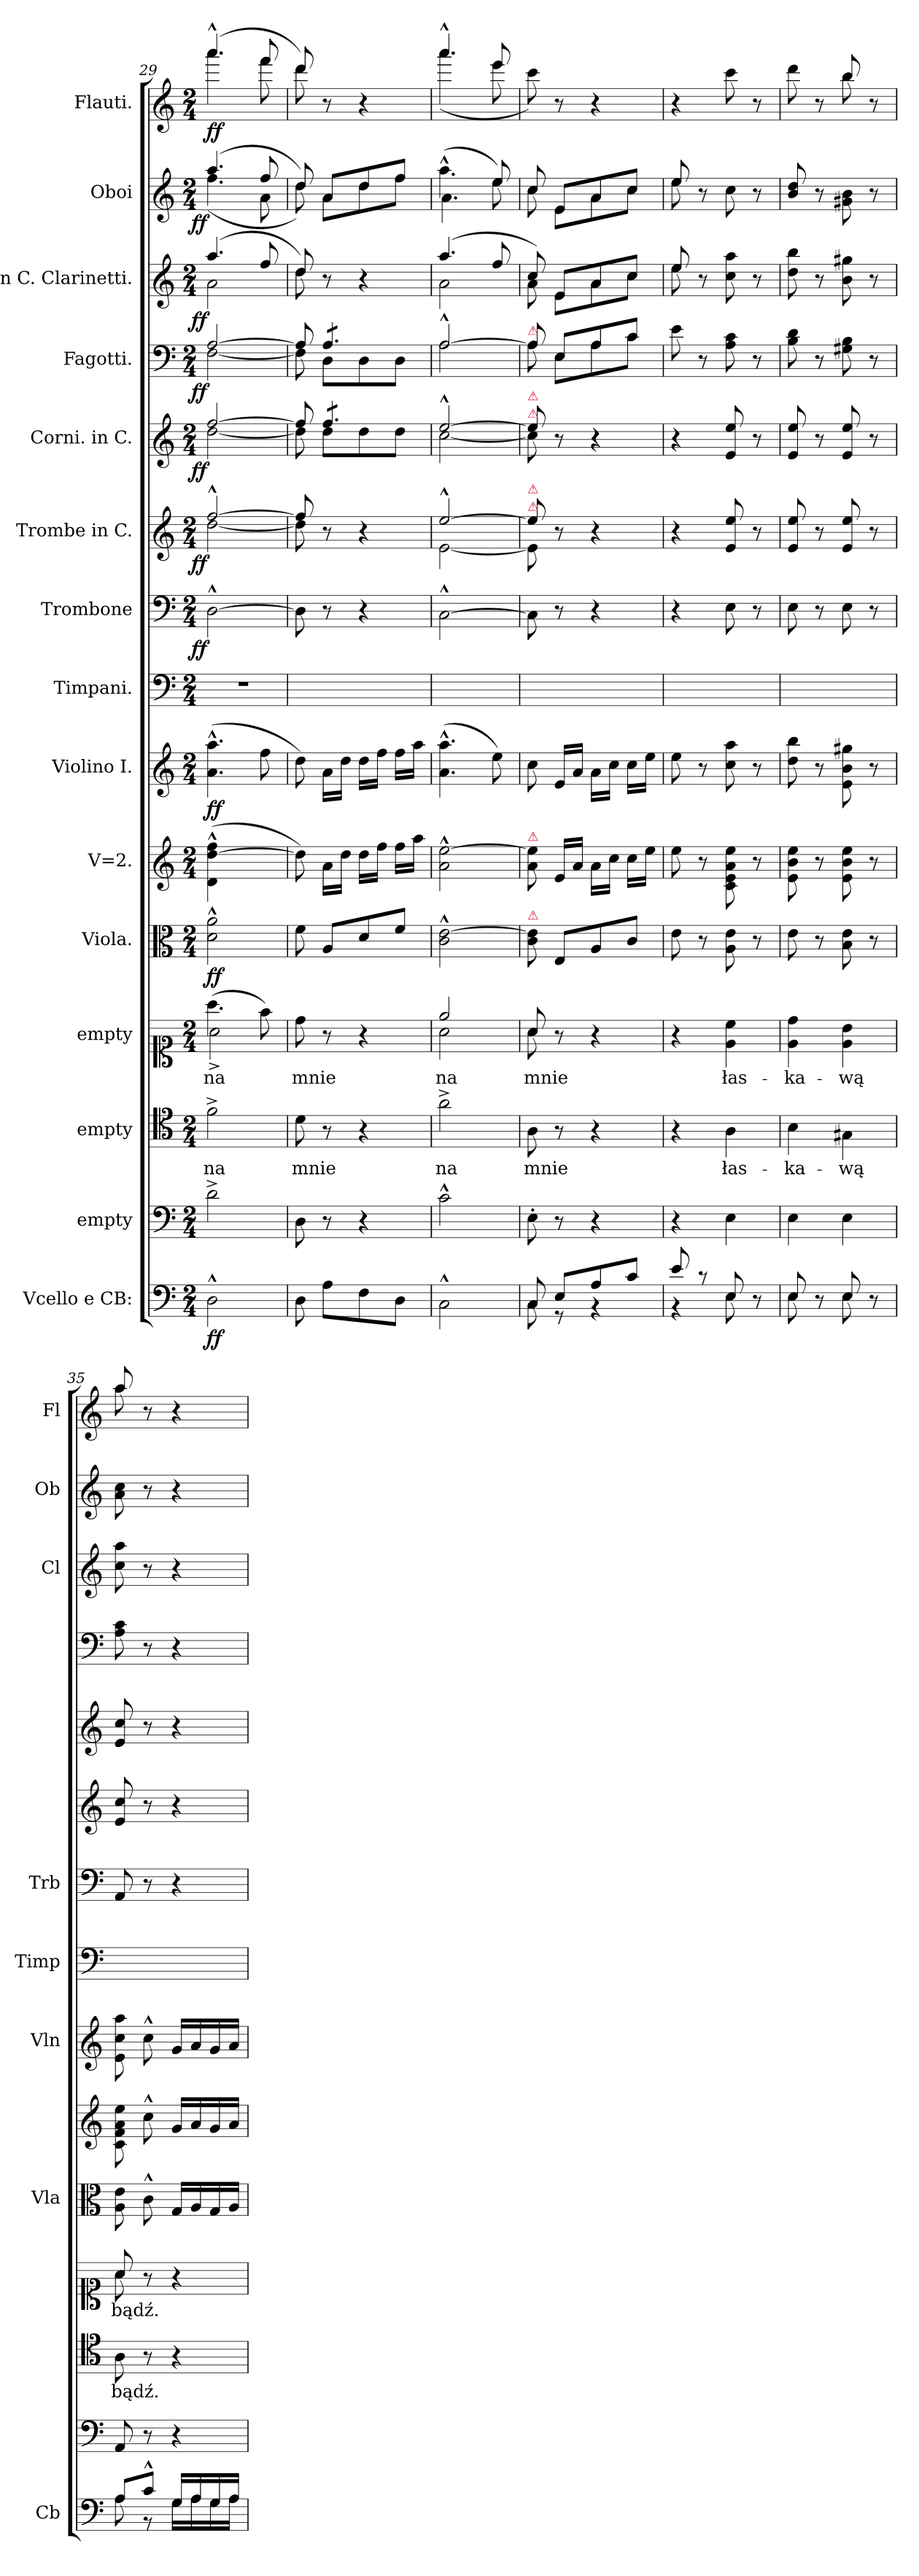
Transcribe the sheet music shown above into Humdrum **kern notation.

**kern	**dynam	**kern	**kern	**text	**kern	**text	**kern	**dynam	**kern	**kern	**dynam	**kern	**kern	**dynam	**kern	**dynam	**kern	**dynam	**kern	**dynam	**kern	**dynam	**kern	**dynam	**kern	**dynam
*part15	*part15	*part14	*part13	*part13	*part12	*part12	*part11	*part11	*part10	*part9	*part9	*part8	*part7	*part7	*part6	*part6	*part5	*part5	*part4	*part4	*part3	*part3	*part2	*part2	*part1	*part1
*staff15	*staff15	*staff14	*staff13	*staff13	*staff12	*staff12	*staff11	*staff11	*staff10	*staff9	*staff9	*staff8	*staff7	*staff7	*staff6	*staff6	*staff5	*staff5	*staff4	*staff4	*staff3	*staff3	*staff2	*staff2	*staff1	*staff1
*I"Vcello e CB:	*	*I"empty	*I"empty	*	*I"empty	*	*I"Viola.	*	*I"V=2.	*I"Violino I.	*	*I"Timpani.	*I"Trombone	*	*I"Trombe in C.	*	*I"Corni. in C.	*	*I"Fagotti.	*	*I"in C. Clarinetti.	*	*I"Oboi	*	*I"Flauti.	*
*I'Cb	*	*	*	*	*	*	*I'Vla	*	*	*I'Vln	*	*I'Timp	*I'Trb	*	*	*	*	*	*	*	*I'Cl	*	*I'Ob	*	*I'Fl	*
*clefF4	*	*clefF4	*clefC4	*	*clefC1	*	*clefC3	*	*clefG2	*clefG2	*	*clefF4	*clefF4	*	*clefG2	*	*clefG2	*	*clefF4	*	*clefG2	*	*clefG2	*	*clefG2	*
*k[]	*	*k[]	*k[]	*	*k[]	*	*k[]	*	*k[]	*k[]	*	*k[]	*k[]	*	*k[]	*	*k[]	*	*k[]	*	*k[]	*	*k[]	*	*k[]	*
*C:	*	*C:	*C:	*	*C:	*	*C:	*	*C:	*C:	*	*C:	*C:	*	*C:	*	*C:	*	*C:	*	*C:	*	*C:	*	*C:	*
*M2/4	*	*M2/4	*M2/4	*	*M2/4	*	*M2/4	*	*M2/4	*M2/4	*	*M2/4	*M2/4	*	*M2/4	*	*M2/4	*	*M2/4	*	*M2/4	*	*M2/4	*	*M2/4	*
=29	=29	=29	=29	=29	=29	=29	=29	=29	=29	=29	=29	=29	=29	=29	=29	=29	=29	=29	=29	=29	=29	=29	=29	=29	=29	=29
*	*	*	*	*	*^	*	*	*	*	*	*	*	*	*	*	*	*	*	*	*	*	*	*	*	*	*
!	!	!	!	!	!	!	!	!	!	!LO:N:vis=4	!	!	!	!	!LO:DY:rj	!	!LO:DY:rj	!	!LO:DY:rj	!	!LO:DY:rj	!	!LO:DY:rj	!	!LO:DY:rj	!	!
*	*	*	*	*	*	*	*	*	*	*	*	*	*	*	*	*^	*	*^	*	*^	*	*^	*	*^	*	*^	*
2D^^\	ff	2d^\	2f^\	na	(4.aa\	2a^<\	na	2d^^\ 2a^^\	ff	(2d^^\ [2dd^^\ 2ff^^\	(4.a^^\ 4.aa^^\	ff	2r	[2D^^\	ff	[2ff^^/	[2dd\	ff	[2ff/	[2dd\	ff	[2A/	[2F\	ff	(<4.aa/	2a\	ff	(4.aa/	(4.ff\	ff	(4.aaa^^/	4.aaa\	ff
.	.	.	.	.	8ff\)	.	.	.	.	.	8ff\	.	.	.	.	.	.	.	.	.	.	.	.	.	8ff/	.	.	8ff/	8a\	.	8fff/	8fff\	.
*	*	*	*	*	*v	*v	*	*	*	*	*	*	*	*	*	*	*	*	*	*	*	*	*	*	*	*	*	*	*	*	*	*	*
=30	=30	=30	=30	=30	=30	=30	=30	=30	=30	=30	=30	=30	=30	=30	=30	=30	=30	=30	=30	=30	=30	=30	=30	=30	=30	=30	=30	=30	=30	=30	=30	=30
!	!	!	!	!LO:LY:i	!	!	!	!	!	!	!	!	!	!	!	!	!	!	!	!	!	!	!	!	!	!	!	!	!	!	!	!
8D\	.	8D\	8d\	mnie	8dd\	mnie	8f\	.	8dd\])	8dd\)	.	2ryy	8D\]	.	8ff/]	8dd\]	.	8ff/]	8dd\]	.	8A/]	8F\]	.	8dd/)	8dd\	.	8dd/)	8dd\)	.	8ddd/)	8ddd\	.
*	*	*	*	*	*	*	*	*	*	*	*	*	*	*	*	*	*	*tremolo	*	*	*	*	*	*	*	*	*	*	*	*	*	*
*	*	*	*	*	*	*	*	*	*	*	*	*	*	*	*	*	*	*	*	*	*tremolo	*	*	*	*	*	*	*	*	*	*	*
8A\L	.	8r	8r	.	8r	.	8A/L	.	16a\LL	16a\LL	.	.	8r	.	8r	4.ryy	.	8ff/L	8dd\L	.	8A/L	8D\L	.	8r	4.ryy	.	8a/L	8a\L	.	8r	4.ryy	.
.	.	.	.	.	.	.	.	.	16dd\JJ	16dd\JJ	.	.	.	.	.	.	.	.	.	.	.	.	.	.	.	.	.	.	.	.	.	.
8F\	.	4r	4r	.	4r	.	8d/	.	16dd\LL	16dd\LL	.	.	4r	.	4r	.	.	8ff/	8dd\	.	8A/	8D\	.	4r	.	.	8dd/	8dd\	.	4r	.	.
.	.	.	.	.	.	.	.	.	16ff\JJ	16ff\JJ	.	.	.	.	.	.	.	.	.	.	.	.	.	.	.	.	.	.	.	.	.	.
8D\J	.	.	.	.	.	.	8f/J	.	16ff\LL	16ff\LL	.	.	.	.	.	.	.	8ff/J	8dd\J	.	8A/J	8D\J	.	.	.	.	8ff/J	8ff\J	.	.	.	.
*	*	*	*	*	*	*	*	*	*	*	*	*	*	*	*	*	*	*	*	*	*Xtremolo	*	*	*	*	*	*	*	*	*	*	*
*	*	*	*	*	*	*	*	*	*	*	*	*	*	*	*	*	*	*Xtremolo	*	*	*	*	*	*	*	*	*	*	*	*	*	*
.	.	.	.	.	.	.	.	.	16aa\JJ	16aa\JJ	.	.	.	.	.	.	.	.	.	.	.	.	.	.	.	.	.	.	.	.	.	.
=31	=31	=31	=31	=31	=31	=31	=31	=31	=31	=31	=31	=31	=31	=31	=31	=31	=31	=31	=31	=31	=31	=31	=31	=31	=31	=31	=31	=31	=31	=31	=31	=31
!	!	!	!	!LO:LY:i	!	!	!	!	!	!	!	!	!	!	!	!	!	!	!	!	!	!	!	!	!	!	!	!	!	!	!	!
*	*	*	*	*	*^	*	*	*	*	*	*	*	*	*	*	*	*	*	*	*	*	*	*	*	*	*	*	*	*	*	*	*
2C^^\	.	2c^^\	2a^\	na	2ee/	2a\	na	2c^^\ [2e^^\	.	2a^^\ [2ee^^\	(4.a^^\ 4.aa^^\	.	2ryy	[2C^^\	.	[2ee^^/	[2e\	.	[2ee^^/	[2cc\	.	[2A^^/	2A\	.	(<4.aa/	2a\	.	(4.aa^^\	4.a\	.	4.aaa^^/	(4.aaa\	.
.	.	.	.	.	.	.	.	.	.	.	8ee\)	.	.	.	.	.	.	.	.	.	.	.	.	.	8ff/	.	.	8ee/)	8ee\	.	8eee/	8eee\	.
=32	=32	=32	=32	=32	=32	=32	=32	=32	=32	=32	=32	=32	=32	=32	=32	=32	=32	=32	=32	=32	=32	=32	=32	=32	=32	=32	=32	=32	=32	=32	=32	=32	=32
*^	*	*	*	*	*	*	*	*	*	*	*	*	*	*	*	*	*	*	*	*	*	*	*	*	*	*	*	*	*	*	*	*	*
!	!	!	!	!	!	!	!	!	!	!	!	!	!	!	!	!	!	!	!	!	!	!	!	!	!	!	!	!	!	!	!	!LO:TX:a:color=crimson:t=⚠	!	!
!	!	!	!	!	!	!	!	!	!	!	!	!	!	!	!	!	!	!	!	!	!	!	!LO:TX:a:color=crimson:t=⚠	!	!	!	!	!	!	!	!	!	!	!
!	!	!	!	!	!	!	!	!	!	!	!	!	!	!	!	!	!	!	!	!LO:TX:a:color=crimson:t=⚠	!	!	!	!	!	!	!	!	!	!	!	!	!	!
!	!	!	!	!	!	!	!	!	!	!	!	!	!	!	!	!	!	!	!	!LO:TX:a:color=crimson:t=⚠	!	!	!	!	!	!	!	!	!	!	!	!	!	!
!	!	!	!	!	!	!	!	!	!	!	!	!	!	!	!	!	!LO:TX:a:color=crimson:t=⚠	!	!	!	!	!	!	!	!	!	!	!	!	!	!	!	!	!
!	!	!	!	!	!	!	!	!	!	!	!	!	!	!	!	!	!LO:TX:a:color=crimson:t=⚠	!	!	!	!	!	!	!	!	!	!	!	!	!	!	!	!	!
!	!	!	!	!	!	!	!	!	!	!	!LO:TX:a:color=crimson:t=⚠	!	!	!	!	!	!	!	!	!	!	!	!	!	!	!	!	!	!	!	!	!	!	!
!	!	!	!	!	!	!	!	!	!LO:TX:a:color=crimson:t=⚠	!	!	!	!	!	!	!	!	!	!	!	!	!	!	!	!	!	!	!	!	!	!	!	!	!
!	!	!	!	!	!LO:LY:i	!	!	!	!	!	!	!	!	!	!	!	!	!	!	!	!	!	!	!	!	!	!	!	!	!	!	!	!	!
*	*	*	*	*	*	*	*	*	*	*	*	*	*	*	*	*	*	*	*	*	*	*	*	*	*	*	*	*	*	*	*	*v	*v	*
8C/	8C\	.	8E'\	8A\	mnie	8a/	8a\	mnie	8c\ 8e]\	.	8a\ 8ee]\	8cc\	.	2ryy	8C\]	.	8ee/]	8e\]	.	8ee/]	8cc\]	.	8A/]	8A\	.	8cc/)	8a\	.	8cc/	8cc\	.	8ccc\)	.
8E/L	8r	.	8r	8r	.	8r	4.ryy	.	8E/L	.	16e/LL	16e/LL	.	.	8r	.	8r	4.ryy	.	8r	4.ryy	.	8E/L	8E\L	.	8e/L	8e\L	.	8e/L	8e\L	.	8r	.
.	.	.	.	.	.	.	.	.	.	.	16a/JJ	16a/JJ	.	.	.	.	.	.	.	.	.	.	.	.	.	.	.	.	.	.	.	.	.
8A/	4r	.	4r	4r	.	4r	.	.	8A/	.	16a\LL	16a\LL	.	.	4r	.	4r	.	.	4r	.	.	8A/	8A\	.	8a/	8a\	.	8a/	8a\	.	4r	.
.	.	.	.	.	.	.	.	.	.	.	16cc\JJ	16cc\JJ	.	.	.	.	.	.	.	.	.	.	.	.	.	.	.	.	.	.	.	.	.
8c/J	.	.	.	.	.	.	.	.	8c/J	.	16cc\LL	16cc\LL	.	.	.	.	.	.	.	.	.	.	8c/J	8c\J	.	8cc/J	8cc\J	.	8cc/J	8cc\J	.	.	.
.	.	.	.	.	.	.	.	.	.	.	16ee\JJ	16ee\JJ	.	.	.	.	.	.	.	.	.	.	.	.	.	.	.	.	.	.	.	.	.
*	*	*	*	*	*	*	*	*	*	*	*	*	*	*	*	*	*v	*v	*	*	*	*	*v	*v	*	*	*	*	*	*	*	*	*
*	*	*	*	*	*	*v	*v	*	*	*	*	*	*	*	*	*	*	*	*v	*v	*	*	*	*	*	*	*	*	*	*	*
=33	=33	=33	=33	=33	=33	=33	=33	=33	=33	=33	=33	=33	=33	=33	=33	=33	=33	=33	=33	=33	=33	=33	=33	=33	=33	=33	=33	=33	=33
8e/	4r	.	4r	4r	.	4r	.	8e\	.	8ee\	8ee\	.	2ryy	4r	.	4r	.	4r	.	8e\	.	8ee/	8ee\	.	8ee/	8ee\	.	4r	.
8r	.	.	.	.	.	.	.	8r	.	8r	8r	.	.	.	.	.	.	.	.	8r	.	8r	4.ryy	.	8r	4.ryy	.	.	.
!	!	!	!	!	!LO:LY:i	!	!	!	!	!	!	!	!	!	!	!	!	!	!	!	!	!	!	!	!	!	!	!	!
8E/	8E\	.	4E\	4A\	łas-	4e\ 4cc\	łas-	8A\ 8e\	.	8c\ 8e\ 8a\ 8ee\	8cc\ 8aa\	.	.	8E\	.	8e/ 8ee/	.	8e/ 8ee/	.	8A\ 8c\	.	8cc\ 8aa\	.	.	8cc\	.	.	8ccc\	.
8r	8ryy	.	.	.	.	.	.	8r	.	8r	8r	.	.	8r	.	8r	.	8r	.	8r	.	8r	.	.	8r	.	.	8r	.
*	*	*	*	*	*	*	*	*	*	*	*	*	*	*	*	*	*	*	*	*	*	*v	*v	*	*	*	*	*	*
*	*	*	*	*	*	*	*	*	*	*	*	*	*	*	*	*	*	*	*	*	*	*	*	*v	*v	*	*	*
=34	=34	=34	=34	=34	=34	=34	=34	=34	=34	=34	=34	=34	=34	=34	=34	=34	=34	=34	=34	=34	=34	=34	=34	=34	=34	=34	=34
!	!	!	!	!	!LO:LY:i	!	!	!	!	!	!	!	!	!	!	!	!	!	!	!	!	!	!	!	!	!	!
*	*	*	*	*	*	*	*	*	*	*	*	*	*	*	*	*	*	*	*	*	*	*	*	*	*	*^	*
8E/	8E\	.	4E\	4B\	-ka-	4e\ 4dd\	-ka-	8e\	.	8e\ 8b\ 8ee\	8dd\ 8bb\	.	2ryy	8E\	.	8e/ 8ee/	.	8e/ 8ee/	.	8B\ 8d\	.	8dd\ 8bb\	.	8b/ 8dd/	.	8ddd\	4ryy	.
8r	8ryy	.	.	.	.	.	.	8r	.	8r	8r	.	.	8r	.	8r	.	8r	.	8r	.	8r	.	8r	.	8r	.	.
!	!	!	!	!	!LO:LY:i	!	!	!	!	!	!	!	!	!	!	!	!	!	!	!	!	!	!	!	!	!	!	!
8E/	8E\	.	4E\	4G#X\	-wą	4e\ 4b\	-wą	8B\ 8e\	.	8e\ 8b\ 8ee\	8e\ 8b\ 8gg#X\	.	.	8E\	.	8e/ 8ee/	.	8e/ 8ee/	.	8G#X\ 8B\	.	8b\ 8gg#X\	.	8g#X\ 8b\	.	8bb/	8bb\	.
8r	8ryy	.	.	.	.	.	.	8r	.	8r	8r	.	.	8r	.	8r	.	8r	.	8r	.	8r	.	8r	.	8r	8ryy	.
=35	=35	=35	=35	=35	=35	=35	=35	=35	=35	=35	=35	=35	=35	=35	=35	=35	=35	=35	=35	=35	=35	=35	=35	=35	=35	=35	=35	=35
!	!	!	!	!	!LO:LY:i	!	!	!	!	!	!	!	!	!	!	!	!	!	!	!	!	!	!	!	!	!	!	!
*	*	*	*	*	*	*^	*	*	*	*	*	*	*	*	*	*	*	*	*	*	*	*	*	*	*	*	*	*
8A/L	8A\	.	8AA/	8A\	bądź.	8a/	8a\	bądź.	8A\ 8e\	.	8c\ 8f\ 8a\ 8ee\	8e\ 8cc\ 8aa\	.	2ryy	8AA/	.	8e/ 8cc/	.	8e/ 8cc/	.	8A\ 8c\	.	8cc\ 8aa\	.	8a\ 8cc\	.	8aa/	8aa\	.
8c^^/J	8r	.	8r	8r	.	8r	4.ryy	.	8c^^\	.	8cc^^\	8cc^^\	.	.	8r	.	8r	.	8r	.	8r	.	8r	.	8r	.	8r	4.ryy	.
16G/LL	16G\LL	.	4r	4r	.	4r	.	.	16G/LL	.	16g/LL	16g/LL	.	.	4r	.	4r	.	4r	.	4r	.	4r	.	4r	.	4r	.	.
16A/	16A\	.	.	.	.	.	.	.	16A/	.	16a/	16a/	.	.	.	.	.	.	.	.	.	.	.	.	.	.	.	.	.
16G/	16G\	.	.	.	.	.	.	.	16G/	.	16g/	16g/	.	.	.	.	.	.	.	.	.	.	.	.	.	.	.	.	.
16A/JJ	16A\JJ	.	.	.	.	.	.	.	16A/JJ	.	16a/JJ	16a/JJ	.	.	.	.	.	.	.	.	.	.	.	.	.	.	.	.	.
*v	*v	*	*	*	*	*v	*v	*	*	*	*	*	*	*	*	*	*	*	*	*	*	*	*	*	*	*	*v	*v	*
=	=	=	=	=	=	=	=	=	=	=	=	=	=	=	=	=	=	=	=	=	=	=	=	=	=	=
*-	*-	*-	*-	*-	*-	*-	*-	*-	*-	*-	*-	*-	*-	*-	*-	*-	*-	*-	*-	*-	*-	*-	*-	*-	*-	*-
